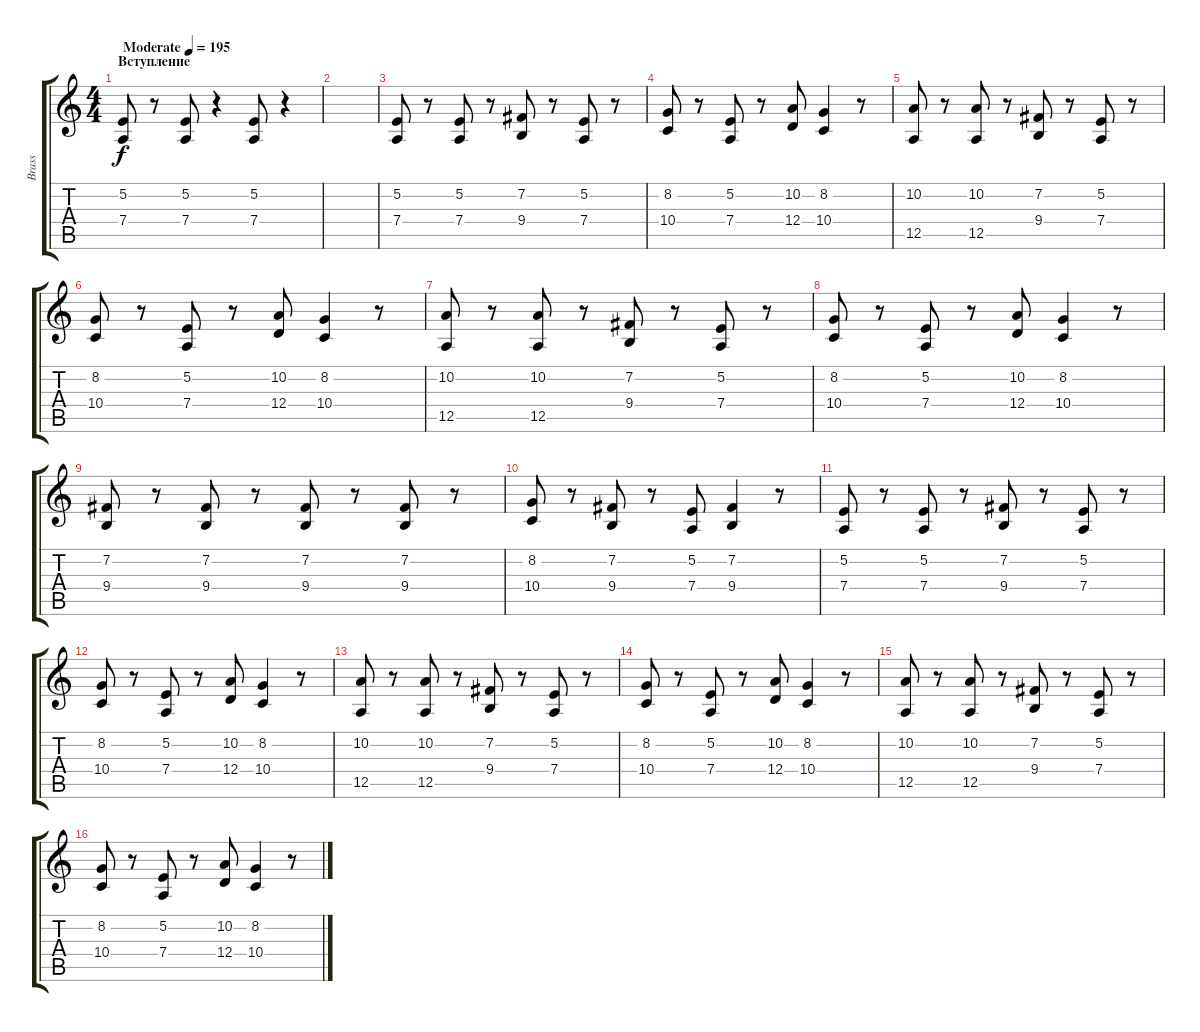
\track ("Brass" "Brass") {instrument brasssection}
\staff {score tabs}
\tuning (E4 B3 G3 D3 A2 E2) {hide}
\ts (4 4)
\section ("" "Вступление")
\tempo (195 "Moderate")
\clef g2
\ks c
(5.2 7.4).8{dy f volume 14 instrument brasssection} r.8 (5.2 7.4).8 r.4 (5.2 7.4).8 r.4 |
|
(5.2 7.4).8 r.8 (5.2 7.4).8 r.8 (7.2 9.4).8 r.8 (5.2 7.4).8 r.8 |
(8.2 10.4).8 r.8 (5.2 7.4).8 r.8 (10.2 12.4).8 (8.2 10.4).4 r.8 |
(10.2 12.5).8 r.8 (10.2 12.5).8 r.8 (7.2 9.4).8 r.8 (5.2 7.4).8 r.8 |
(8.2 10.4).8 r.8 (5.2 7.4).8 r.8 (10.2 12.4).8 (8.2 10.4).4 r.8 |
(10.2 12.5).8 r.8 (10.2 12.5).8 r.8 (7.2 9.4).8 r.8 (5.2 7.4).8 r.8 |
(8.2 10.4).8 r.8 (5.2 7.4).8 r.8 (10.2 12.4).8 (8.2 10.4).4 r.8 |
(7.2 9.4).8 r.8 (7.2 9.4).8 r.8 (7.2 9.4).8 r.8 (7.2 9.4).8 r.8 |
(8.2 10.4).8 r.8 (7.2 9.4).8 r.8 (5.2 7.4).8 (7.2 9.4).4 r.8 |
(5.2 7.4).8 r.8 (5.2 7.4).8 r.8 (7.2 9.4).8 r.8 (5.2 7.4).8 r.8 |
(8.2 10.4).8 r.8 (5.2 7.4).8 r.8 (10.2 12.4).8 (8.2 10.4).4 r.8 |
(10.2 12.5).8 r.8 (10.2 12.5).8 r.8 (7.2 9.4).8 r.8 (5.2 7.4).8 r.8 |
(8.2 10.4).8 r.8 (5.2 7.4).8 r.8 (10.2 12.4).8 (8.2 10.4).4 r.8 |
(10.2 12.5).8 r.8 (10.2 12.5).8 r.8 (7.2 9.4).8 r.8 (5.2 7.4).8 r.8 |
(8.2 10.4).8 r.8 (5.2 7.4).8 r.8 (10.2 12.4).8 (8.2 10.4).4 r.8
